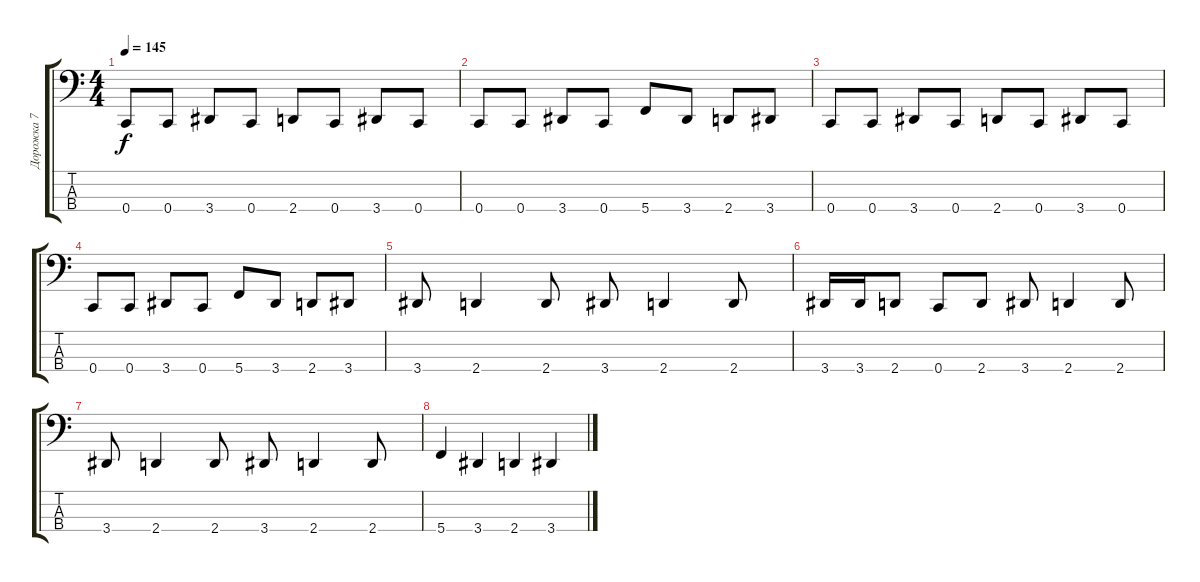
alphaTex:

\track ("Дорожка 7" "Дорожка 7") {instrument electricbassfinger}
\staff {score tabs}
\tuning (Eb2 Bb1 F1 C1) {hide}
\ts (4 4)
\tempo 145
\clef f4
\ks c
0.4.8{dy f} 0.4.8 3.4.8 0.4.8 2.4.8 0.4.8 3.4.8 0.4.8 |
0.4.8 0.4.8 3.4.8 0.4.8 5.4.8 3.4.8 2.4.8 3.4.8 |
0.4.8 0.4.8 3.4.8 0.4.8 2.4.8 0.4.8 3.4.8 0.4.8 |
0.4.8 0.4.8 3.4.8 0.4.8 5.4.8 3.4.8 2.4.8 3.4.8 |
3.4.8 2.4.4 2.4.8 3.4.8 2.4.4 2.4.8 |
3.4.16 3.4.16 2.4.8 0.4.8 2.4.8 3.4.8 2.4.4 2.4.8 |
3.4.8 2.4.4 2.4.8 3.4.8 2.4.4 2.4.8 |
5.4.4 3.4.4 2.4.4 3.4.4
